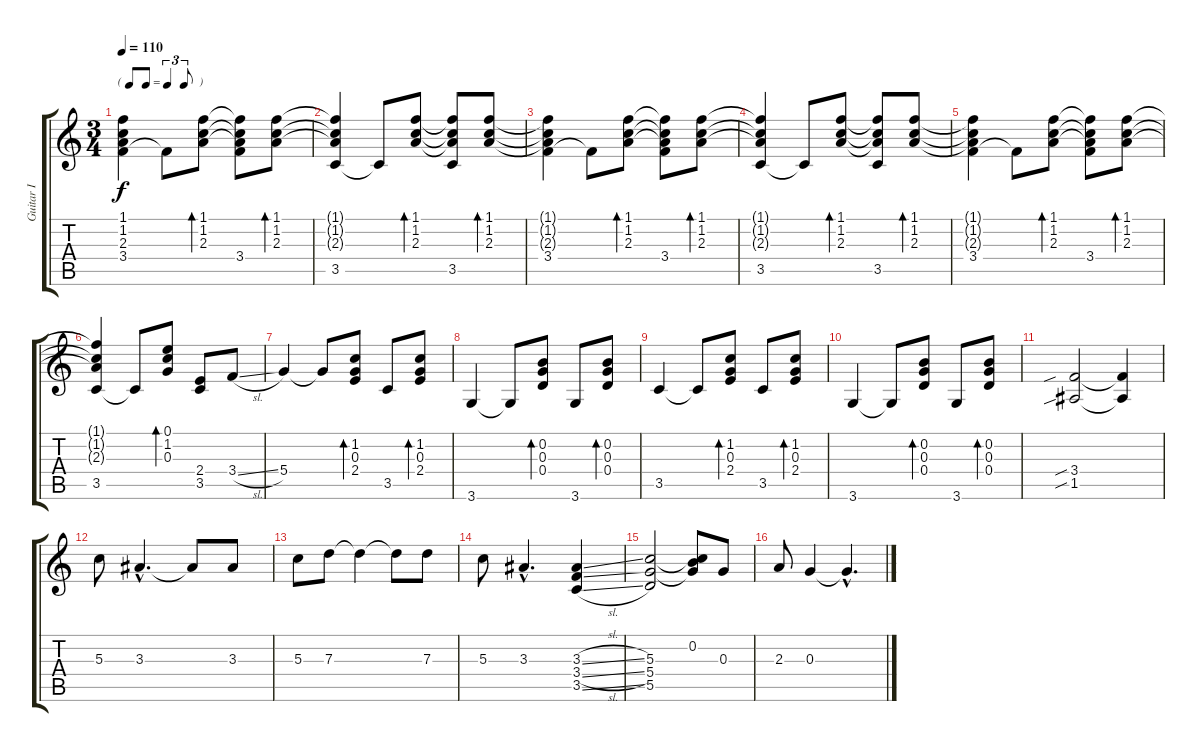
\track ("Guitar I" "Guitar I") {instrument electricguitarjazz}
\staff {score tabs}
\tuning (E4 B3 G3 D3 A2 E2) {hide}
\ts (3 4)
\tf triplet8th
\tempo 110
\clef g2
\ks c
(1.1{t} 1.2{t} 2.3{t} 3.4).4{dy f} 3.4{t}.8 (1.1 1.2 2.3).8{bd 120} (1.1{t} 1.2{t} 2.3{t} 3.4).8 (1.1 1.2 2.3).8{bd 120} |
(1.1{t} 1.2{t} 2.3{t} 3.5).4 3.5{t}.8 (1.1 1.2 2.3).8{bd 120} (1.1{t} 1.2{t} 2.3{t} 3.5).8 (1.1 1.2 2.3).8{bd 120} |
(1.1{t} 1.2{t} 2.3{t} 3.4).4 3.4{t}.8 (1.1 1.2 2.3).8{bd 120} (1.1{t} 1.2{t} 2.3{t} 3.4).8 (1.1 1.2 2.3).8{bd 120} |
(1.1{t} 1.2{t} 2.3{t} 3.5).4 3.5{t}.8 (1.1 1.2 2.3).8{bd 120} (1.1{t} 1.2{t} 2.3{t} 3.5).8 (1.1 1.2 2.3).8{bd 120} |
(1.1{t} 1.2{t} 2.3{t} 3.4).4 3.4{t}.8 (1.1 1.2 2.3).8{bd 120} (1.1{t} 1.2{t} 2.3{t} 3.4).8 (1.1 1.2 2.3).8{bd 120} |
(1.1{t} 1.2{t} 2.3{t} 3.5).4 3.5{t}.8 (0.1 1.2 0.3).8{bd 120} (2.4 3.5).8 3.4{sl}.8 |
5.4.4 5.4{t}.8 (1.2 0.3 2.4).8{bd 120} 3.5.8 (1.2 0.3 2.4).8{bd 120} |
3.6.4 3.6{t}.8 (0.2 0.3 0.4).8{bd 120} 3.6.8 (0.2 0.3 0.4).8{bd 120} |
3.5.4 3.5{t}.8 (1.2 0.3 2.4).8{bd 120} 3.5.8 (1.2 0.3 2.4).8{bd 120} |
3.6.4 3.6{t}.8 (0.2 0.3 0.4).8{bd 120} 3.6.8 (0.2 0.3 0.4).8{bd 120} |
(3.4{sib} 1.5{sib}).2 (3.4{t} 1.5{t}).4 |
5.3.8{volume 8} 3.3{hac}.4{d} 3.3{t}.8 3.3.8 |
5.3.8 7.3.8 7.3{t}.4 7.3{t}.8 7.3.8 |
5.3.8 3.3{hac}.4{d} (3.3{sl} 3.4{sl} 3.5{sl}).4 |
(5.3 5.4 5.5).2 (0.2 5.3{t} 5.4{t}).8 0.3.8 |
2.3.8 0.3.4 0.3{hac t}.4{d}
